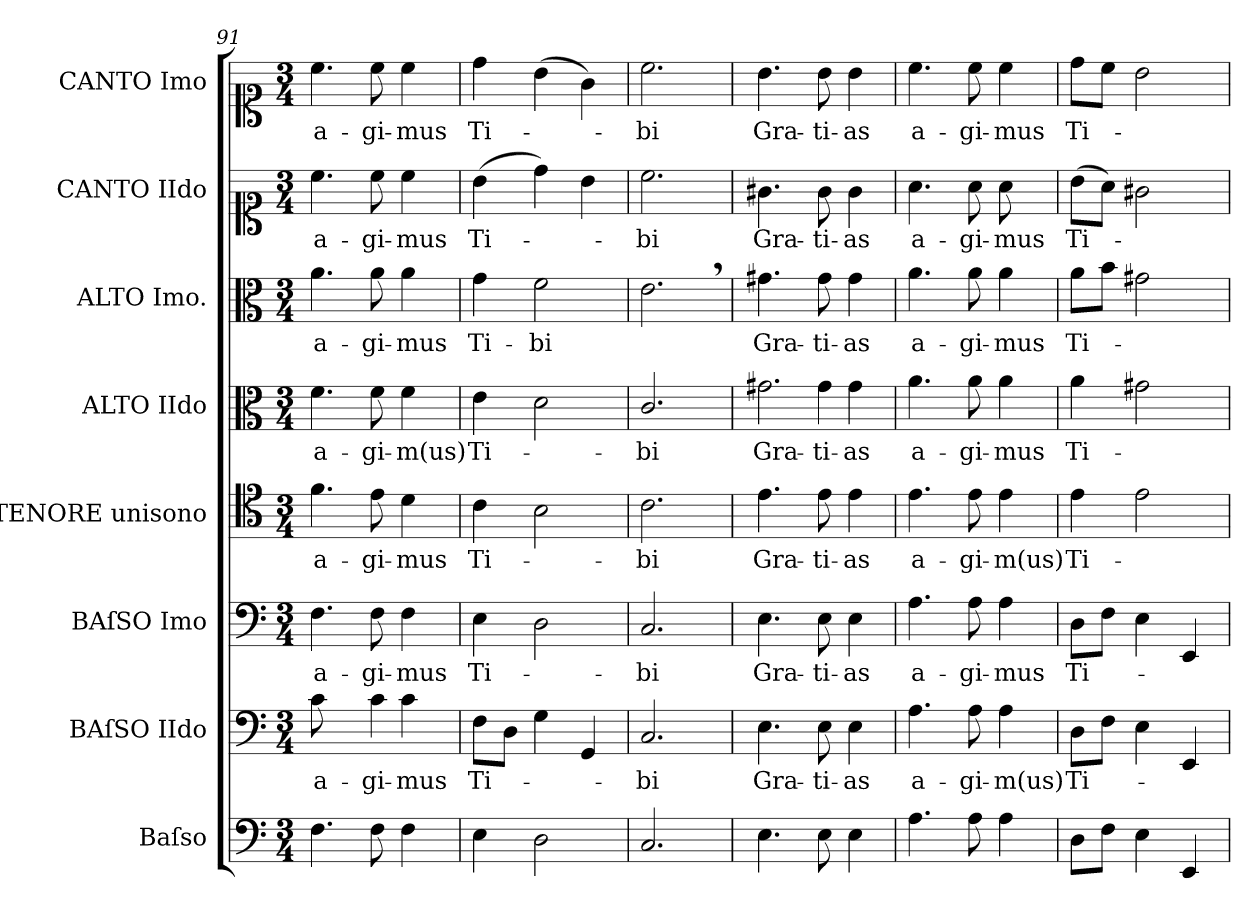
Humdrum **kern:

**kern	**kern	**text	**kern	**text	**kern	**text	**kern	**text	**kern	**text	**kern	**text	**kern	**text
*part8	*part7	*part7	*part6	*part6	*part5	*part5	*part4	*part4	*part3	*part3	*part2	*part2	*part1	*part1
*staff8	*staff7	*staff7	*staff6	*staff6	*staff5	*staff5	*staff4	*staff4	*staff3	*staff3	*staff2	*staff2	*staff1	*staff1
*I"Baſso	*I"BAſSO IIdo	*	*I"BAſSO Imo	*	*I"TENORE unisono	*	*I"ALTO IIdo	*	*I"ALTO Imo.	*	*I"CANTO IIdo	*	*I"CANTO Imo	*
*	*I'B 2	*	*I'B 1	*	*I'T	*	*I'A 2	*	*I'A 1	*	*	*	*	*
*clefF4	*clefF4	*	*clefF4	*	*clefC4	*	*clefC3	*	*clefC3	*	*clefC1	*	*clefC1	*
*k[]	*k[]	*	*k[]	*	*k[]	*	*k[]	*	*k[]	*	*k[]	*	*k[]	*
*C:	*C:	*	*C:	*	*C:	*	*C:	*	*C:	*	*C:	*	*C:	*
*M3/4	*M3/4	*	*M3/4	*	*M3/4	*	*M3/4	*	*M3/4	*	*M3/4	*	*M3/4	*
=91	=91	=91	=91	=91	=91	=91	=91	=91	=91	=91	=91	=91	=91	=91
!	!LO:N:vis=8	!	!	!	!	!	!	!	!	!	!	!	!	!
4.F\	4.c\	a-	4.F\	a-	4.f\	a-	4.f\	a-	4.a\	a-	4.cc\	a-	4.cc\	a-
!	!LO:N:vis=4	!	!	!	!	!	!	!	!	!	!	!	!	!
8F\	8c\	-gi-	8F\	-gi-	8e\	-gi-	8f\	-gi-	8a\	-gi-	8cc\	-gi-	8cc\	-gi-
4F\	4c\	-mus	4F\	-mus	4d\	-mus	4f\	-m(us)	4a\	-mus	4cc\	-mus	4cc\	-mus
=92	=92	=92	=92	=92	=92	=92	=92	=92	=92	=92	=92	=92	=92	=92
4E\	8F\L	Ti-	4E\	Ti-	4c\	Ti-	4e\	Ti-	4g\	Ti-	(4b\	Ti-	4dd\	Ti-
.	8D\J	.	.	.	.	.	.	.	.	.	.	.	.	.
2D\	4G\	.	2D\	.	2B\	.	2d\	.	2f\	-bi	4dd\)	.	(4b\	.
.	4GG/	.	.	.	.	.	.	.	.	.	4b\	.	4g\)	.
=93	=93	=93	=93	=93	=93	=93	=93	=93	=93	=93	=93	=93	=93	=93
2.C/	2.C/	-bi	2.C/	-bi	2.c\	-bi	2.c/	-bi	2.e,\	.	2.cc\	-bi	2.cc\	-bi
=94	=94	=94	=94	=94	=94	=94	=94	=94	=94	=94	=94	=94	=94	=94
!	!	!	!	!	!	!	!LO:N:vis=2.	!	!	!	!	!	!	!
4.E\	4.E\	Gra-	4.E\	Gra-	4.e\	Gra-	4.g#X\	Gra-	4.g#X\	Gra-	4.g#X\	Gra-	4.b\	Gra-
!	!	!	!	!	!	!	!LO:N:vis=4	!	!	!	!	!	!	!
8E\	8E\	-ti-	8E\	-ti-	8e\	-ti-	8g#\	-ti-	8g#\	-ti-	8g#\	-ti-	8b\	-ti-
4E\	4E\	-as	4E\	-as	4e\	-as	4g#\	-as	4g#\	-as	4g#\	-as	4b\	-as
=95	=95	=95	=95	=95	=95	=95	=95	=95	=95	=95	=95	=95	=95	=95
4.A\	4.A\	a-	4.A\	a-	4.e\	a-	4.a\	a-	4.a\	a-	4.a\	a-	4.cc\	a-
8A\	8A\	-gi-	8A\	-gi-	8e\	-gi-	8a\	-gi-	8a\	-gi-	8a\	-gi-	8cc\	-gi-
!	!	!	!	!	!	!	!	!	!	!	!LO:N:vis=8	!	!	!
4A\	4A\	-m(us)	4A\	-mus	4e\	-m(us)	4a\	-mus	4a\	-mus	4a\	-mus	4cc\	-mus
=96	=96	=96	=96	=96	=96	=96	=96	=96	=96	=96	=96	=96	=96	=96
8D\L	8D\L	Ti-	8D\L	Ti-	4e\	Ti-	4a\	Ti-	8a\L	Ti-	(8b\L	Ti-	8dd\L	Ti-
8F\J	8F\J	.	8F\J	.	.	.	.	.	8b\J	.	8a\J)	.	8cc\J	.
4E\	4E\	.	4E\	.	2e\	.	2g#X\	.	2g#X\	.	2g#X\	.	2b\	.
4EE/	4EE/	.	4EE/	.	.	.	.	.	.	.	.	.	.	.
=	=	=	=	=	=	=	=	=	=	=	=	=	=	=
*-	*-	*-	*-	*-	*-	*-	*-	*-	*-	*-	*-	*-	*-	*-
